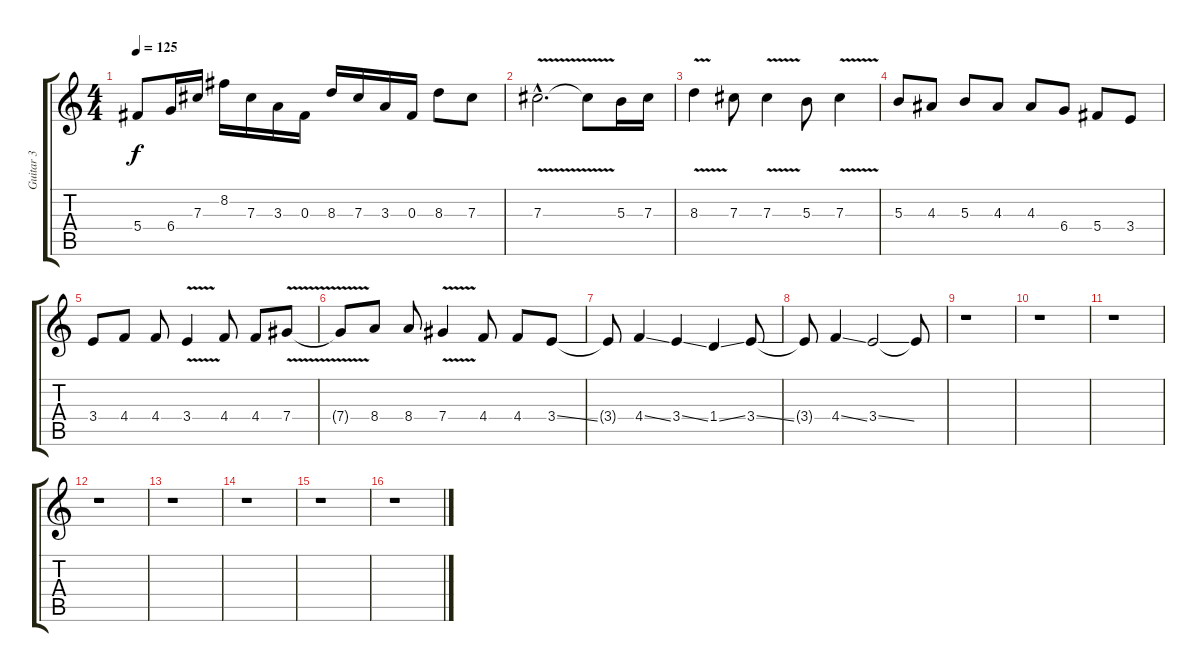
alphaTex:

\track ("Guitar 3" "Guitar 3") {instrument distortionguitar}
\staff {score tabs}
\tuning (Eb4 Bb3 Gb3 Db3 Ab2 Eb2) {hide}
\ts (4 4)
\tempo 125
\clef g2
\ks c
5.4.8{dy f} 6.4.16 7.3.16 8.2.16 7.3.16 3.3.16 0.3.16 8.3.16 7.3.16 3.3.16 0.3.16 8.3.8 7.3.8 |
7.3{v hac}.2{d} 7.3{t}.8 5.3.16 7.3.16 |
8.3{v}.4 7.3.8 7.3{v}.4 5.3.8 7.3{v}.4 |
5.3.8 4.3.8 5.3.8 4.3.8 4.3.8 6.4.8 5.4.8 3.4.8 |
3.4.8 4.4.8 4.4.8 3.4{v}.4 4.4.8 4.4.8 7.4{v}.8 |
7.4{t}.8 8.4.8 8.4.8 7.4{v}.4 4.4.8 4.4.8 3.4{ss}.8 |
3.4{t}.8 4.4{ss}.4 3.4{ss}.4 1.4{ss}.4 3.4{ss}.8 |
3.4{t}.8 4.4{ss}.4 3.4{ss}.2 3.4{t}.8 |
r.1 |
r.1 |
r.1 |
r.1 |
r.1 |
r.1 |
r.1 |
r.1
